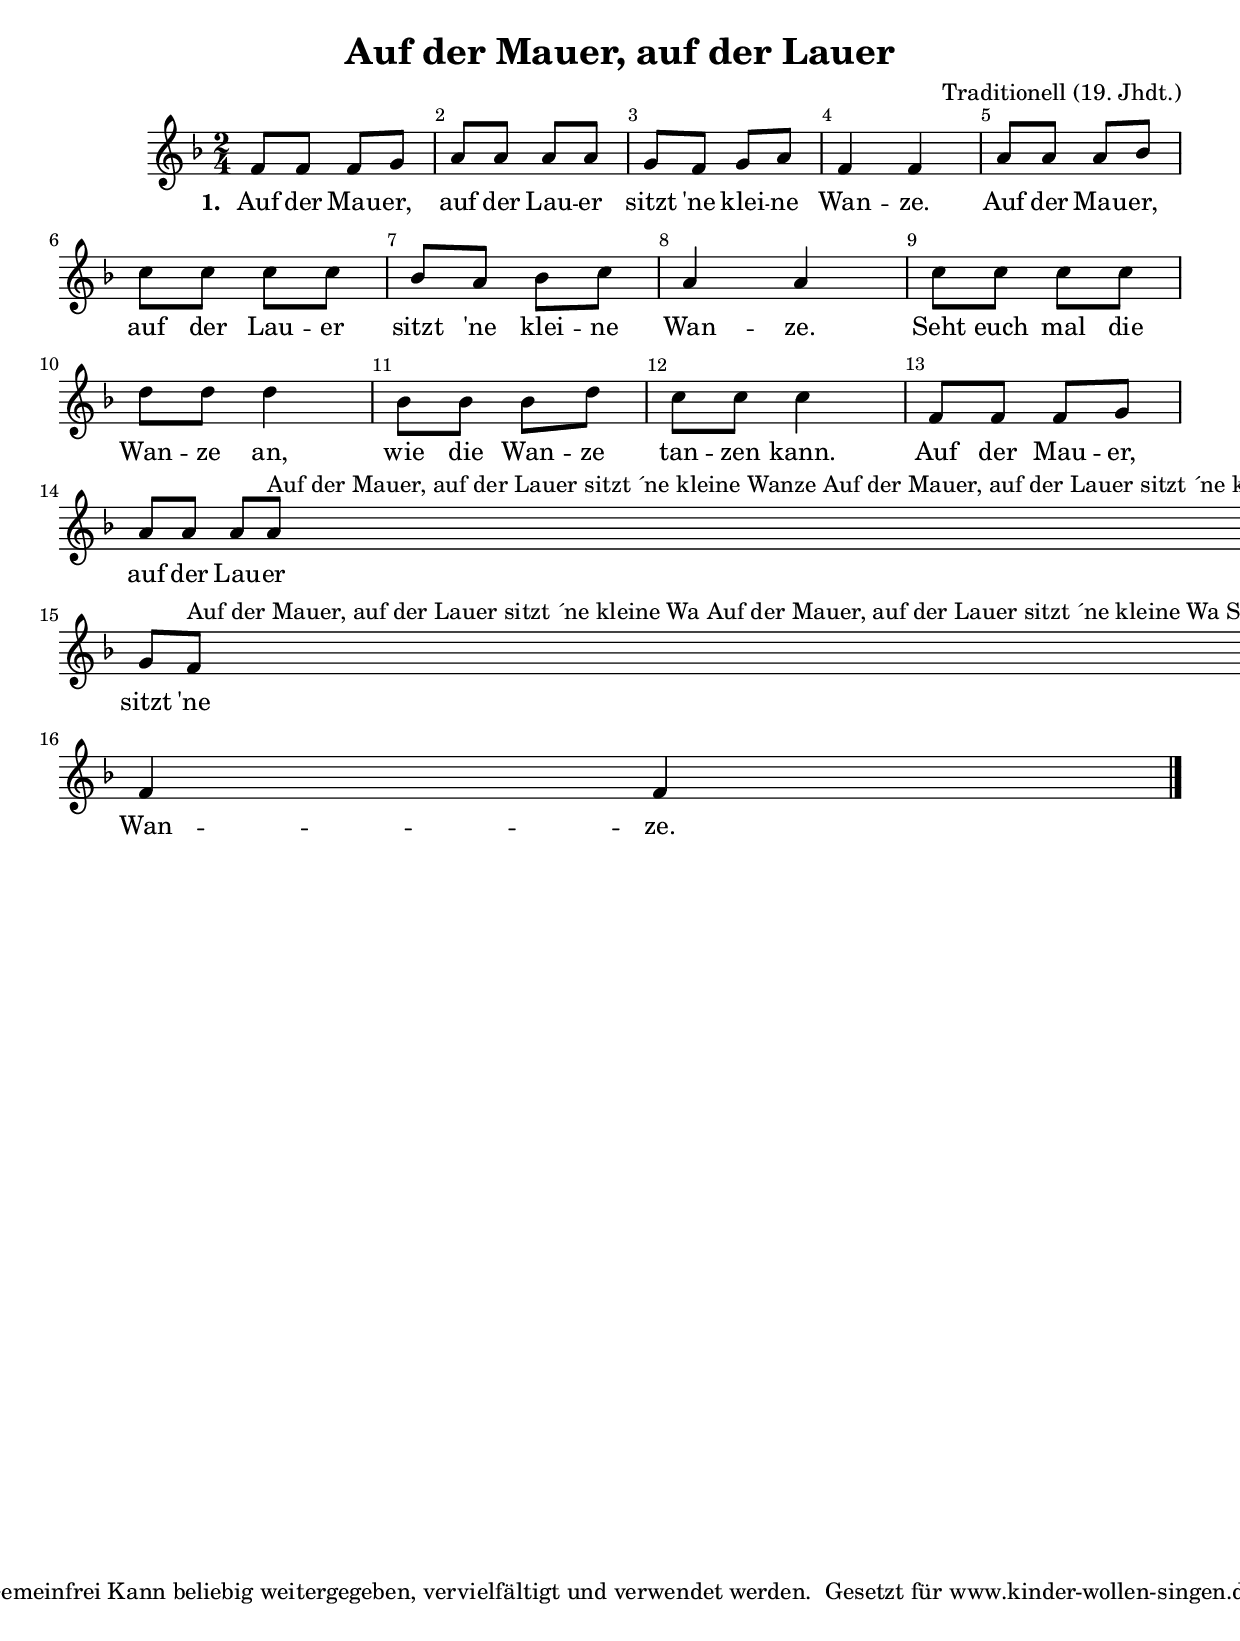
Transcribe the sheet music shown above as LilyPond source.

%=============================================
%   created by MuseScore Version: 0.9.6
%          Donnerstag, 18. November 2010
%=============================================

\version "2.12.0"



#(set-default-paper-size "a4")

\paper {
  line-width    = 190\mm
  left-margin   = 10\mm
  top-margin    = 10\mm
  bottom-margin = 20\mm
  %%indent = 0 \mm 
  %%set to ##t if your score is less than one page: 
  ragged-last-bottom = ##t 
  ragged-bottom = ##f  
  %% in orchestral scores you probably want the two bold slashes 
  %% separating the systems: so uncomment the following line: 
  %% system-separator-markup = \slashSeparator 
  }

\header {
    title = "Auf der Mauer, auf der Lauer"
    composer = "Traditionell (19. Jhdt.)"
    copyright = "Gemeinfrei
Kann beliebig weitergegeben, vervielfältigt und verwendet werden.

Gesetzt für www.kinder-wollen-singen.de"
    }

AvoiceAA = \relative c'{
    \set Staff.instrumentName = #""
    \set Staff.shortInstrumentName = #""
    \clef treble
    %staffkeysig
    \key f \major 
    %barkeysig: 
    \key f \major 
    %bartimesig: 
    \time 2/4 
    f8 f f g      | % 1
    a a a a      | % 2
    g f g a      | % 3
    f4 f      | % 4
    a8 a a bes      | % 5
    c c c c      | % 6
    bes a bes c      | % 7
    a4 a      | % 8
    c8 c c c      | % 9
    d d d4      | % 10
    bes8 bes bes d      | % 11
    c c c4      | % 12
    f,8 f f g      | % 13
    a a a a ^\markup {\upright  "Auf der Mauer, auf der Lauer
sitzt ´ne kleine Wanze
Auf der Mauer, auf der Lauer
sitzt ´ne kleine Wanze
Seht euch nur die Wanze an
wie die Wanze tanzen kann!
Auf der Mauer, auf der Lauer
sitzt ´ne kleine Wanze

Auf der Mauer, auf der Lauer
sitzt ´ne kleine Wanz
Auf der Mauer, auf der Lauer
sitzt ´ne kleine Wanz
Seht euch nur die Wanz an
wie die Wanz tanz kann!
Auf der Mauer, auf der Lauer
sitzt ´ne kleine Wanz

Auf der Mauer, auf der Lauer
sitzt ´ne kleine Wan
Auf der Mauer, auf der Lauer
sitzt ´ne kleine Wan
Seht euch nur die Wan an
wie die Wan tan kann!
Auf der Mauer, auf der Lauer
sitzt ´ne kleine Wan"}      | % 14
    g f ^\markup {\upright  "Auf der Mauer, auf der Lauer
sitzt ´ne kleine Wa
Auf der Mauer, auf der Lauer
sitzt ´ne kleine Wa
Seht euch nur die Wa an
wie die Wa ta kann
Auf der Mauer, auf der Lauer
sitzt ´ne kleine Wa

Auf der Mauer, auf der Lauer
sitzt ´ne kleine W
Auf der Mauer, auf der Lauer
sitzt ´ne kleine W
Seht euch nur die W an
wie die W t kann
Auf der Mauer, auf der Lauer
sitzt ´ne kleine W

Auf der Mauer, auf der Lauer
Sitzt ´ne kleine ...
Auf der Mauer, auf der Lauer
Sitzt ´ne kleine ...
Seht euch nur die ... an
wie die .. ... kann!
Auf der Mauer, auf der Lauer
Sitzt ´ne kleine ..."} g a      | % 15
    f4 f \bar "|."\bar "|." 
}% end of last bar in partorvoice

      ApartAverseA = \lyricmode { \set stanza = " 1. " Auf der Mau -- er, auf der Lau -- er sitzt 'ne klei -- ne Wan -- ze. Auf der Mau -- er, auf der Lau -- er sitzt 'ne klei -- ne Wan -- ze. Seht euch mal die Wan -- ze an, wie die Wan -- ze tan -- zen kann. Auf der Mau -- er, auf der Lau -- er sitzt 'ne klei -- ne Wan -- ze. }

\score { 
    << 
        \context Staff = ApartA << 
            \context Voice = AvoiceAA \AvoiceAA
        >>

         \context Lyrics = ApartAverseA\lyricsto AvoiceAA  \ApartAverseA



      \set Score.skipBars = ##t
      %%\set Score.melismaBusyProperties = #'()
      \override Score.BarNumber #'break-visibility = #end-of-line-invisible %%every bar is numbered.!!!
      %% remove previous line to get barnumbers only at beginning of system.
       #(set-accidental-style 'modern-cautionary)
      \set Score.markFormatter = #format-mark-box-letters %%boxed rehearsal-marks
       \override Score.TimeSignature #'style = #'() %%makes timesigs always numerical
      %% remove previous line to get cut-time/alla breve or common time 
      \set Score.pedalSustainStyle = #'mixed 
       %% make spanners comprise the note it end on, so that there is no doubt that this note is included.
       \override Score.TrillSpanner #'(bound-details right padding) = #-2
      \override Score.TextSpanner #'(bound-details right padding) = #-1
      %% Lilypond's normal textspanners are too weak:  
      \override Score.TextSpanner #'dash-period = #1
      \override Score.TextSpanner #'dash-fraction = #0.5
      %% lilypond chordname font, like mscore jazzfont, is both far too big and extremely ugly (olagunde@start.no):
      \override Score.ChordName #'font-family = #'roman 
      \override Score.ChordName #'font-size =#0 
      %% In my experience the normal thing in printed scores is maj7 and not the triangle. (olagunde):
      \set Score.majorSevenSymbol = \markup {maj7}
  >>

  %% Boosey and Hawkes, and Peters, have barlines spanning all staff-groups in a score,
  %% Eulenburg and Philharmonia, like Lilypond, have no barlines between staffgroups.
  %% If you want the Eulenburg/Lilypond style, comment out the following line:
  \layout {\context {\Score \consists Span_bar_engraver}}
}%% end of score-block 

#(set-global-staff-size 20)
